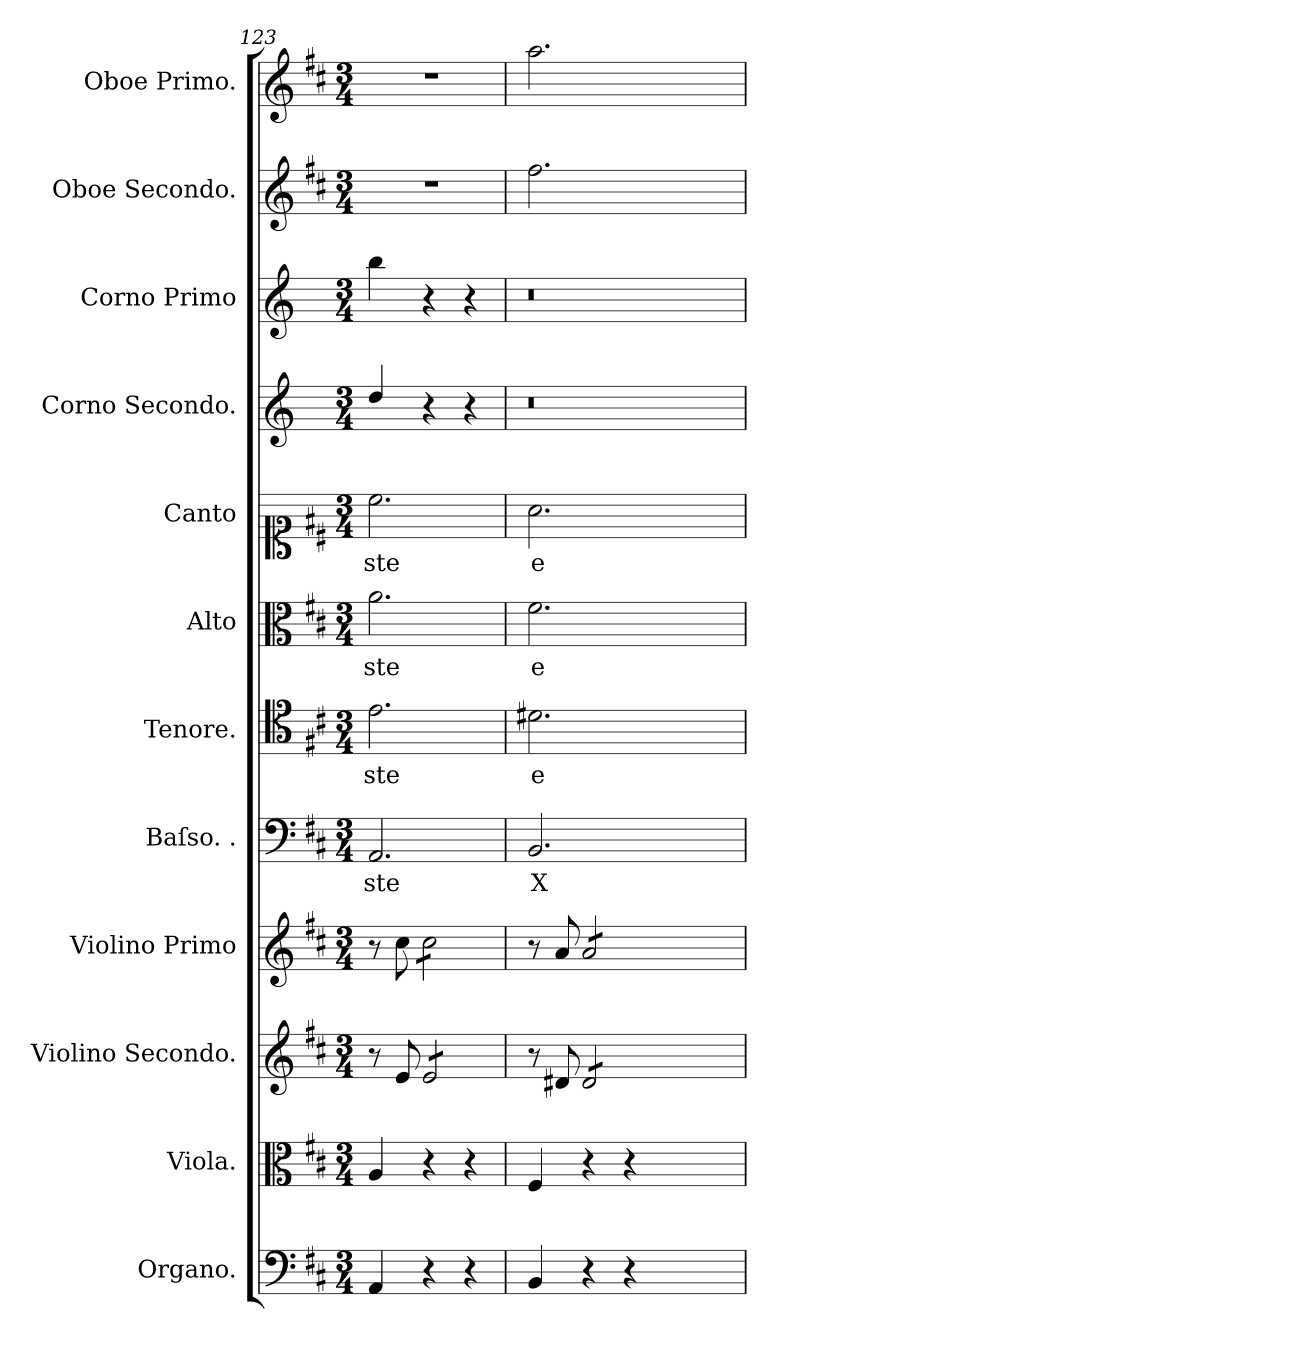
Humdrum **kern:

**kern	**kern	**kern	**kern	**kern	**text	**kern	**text	**kern	**text	**kern	**text	**kern	**kern	**kern	**kern
*part12	*part11	*part10	*part9	*part8	*part8	*part7	*part7	*part6	*part6	*part5	*part5	*part4	*part3	*part2	*part1
*staff12	*staff11	*staff10	*staff9	*staff8	*staff8	*staff7	*staff7	*staff6	*staff6	*staff5	*staff5	*staff4	*staff3	*staff2	*staff1
*I"Organo.	*I"Viola.	*I"Violino Secondo.	*I"Violino Primo	*I"Baſso. .	*	*I"Tenore.	*	*I"Alto	*	*I"Canto	*	*I"Corno Secondo.	*I"Corno Primo	*I"Oboe Secondo.	*I"Oboe Primo.
*I'org	*I'vla	*I'vl 2	*I'vl 1	*I'B	*	*I'T	*	*I'A	*	*	*	*I'cor 2	*I'cor 1	*I'ob 2	*I'ob 1
*clefF4	*clefC3	*clefG2	*clefG2	*clefF4	*	*clefC4	*	*clefC3	*	*clefC1	*	*clefG2	*clefG2	*clefG2	*clefG2
*	*	*	*	*	*	*	*	*	*	*	*	*ITrd6c10	*ITrd6c10	*	*
*k[f#c#]	*k[f#c#]	*k[f#c#]	*k[f#c#]	*k[f#c#]	*	*k[f#c#]	*	*k[f#c#]	*	*k[f#c#]	*	*k[f#c#]	*k[f#c#]	*k[f#c#]	*k[f#c#]
*M3/4	*M3/4	*M3/4	*M3/4	*M3/4	*	*M3/4	*	*M3/4	*	*M3/4	*	*M3/4	*M3/4	*M3/4	*M3/4
=123	=123	=123	=123	=123	=123	=123	=123	=123	=123	=123	=123	=123	=123	=123	=123
!	!	!	!	!	!LO:LY:i	!	!LO:LY:i	!	!LO:LY:i	!	!LO:LY:i	!	!	!	!
4AA/	4A/	8r	8r	2.AA/	-ste	2.e\	-ste	2.a\	-ste	2.cc#\	-ste	4e/	4cc#\	2.r	2.r
.	.	8e/	8cc#\	.	.	.	.	.	.	.	.	.	.	.	.
*	*	*tremolo	*	*	*	*	*	*	*	*	*	*	*	*	*
*	*	*	*tremolo	*	*	*	*	*	*	*	*	*	*	*	*
4r	4r	8e/L	8cc#\L	.	.	.	.	.	.	.	.	4r	4r	.	.
.	.	8e/	8cc#\	.	.	.	.	.	.	.	.	.	.	.	.
4r	4r	8e/	8cc#\	.	.	.	.	.	.	.	.	4r	4r	.	.
.	.	8e/J	8cc#\J	.	.	.	.	.	.	.	.	.	.	.	.
*	*	*	*Xtremolo	*	*	*	*	*	*	*	*	*	*	*	*
*	*	*Xtremolo	*	*	*	*	*	*	*	*	*	*	*	*	*
=124	=124	=124	=124	=124	=124	=124	=124	=124	=124	=124	=124	=124	=124	=124	=124
!	!	!	!	!	!LO:LY:i	!	!	!	!	!	!	!LO:N:vis=0	!LO:N:vis=0	!	!
4BB/	4F#/	8r	8r	2.BB/	X-	2.d#X\	e-	2.f#\	e-	2.a\	e-	1.r	1.r	2.ff#\	2.aa\
.	.	8d#X/	8a/	.	.	.	.	.	.	.	.	.	.	.	.
*	*	*tremolo	*	*	*	*	*	*	*	*	*	*	*	*	*
*	*	*	*tremolo	*	*	*	*	*	*	*	*	*	*	*	*
4r	4r	8d#/L	8a/L	.	.	.	.	.	.	.	.	.	.	.	.
.	.	8d#/	8a/	.	.	.	.	.	.	.	.	.	.	.	.
4r	4r	8d#/	8a/	.	.	.	.	.	.	.	.	.	.	.	.
.	.	8d#/J	8a/J	.	.	.	.	.	.	.	.	.	.	.	.
*	*	*	*Xtremolo	*	*	*	*	*	*	*	*	*	*	*	*
*	*	*Xtremolo	*	*	*	*	*	*	*	*	*	*	*	*	*
2.ryy	2.ryy	2.ryy	2.ryy	2.ryy	.	2.ryy	.	2.ryy	.	2.ryy	.	.	.	2.ryy	2.ryy
=	=	=	=	=	=	=	=	=	=	=	=	=	=	=	=
*-	*-	*-	*-	*-	*-	*-	*-	*-	*-	*-	*-	*-	*-	*-	*-
